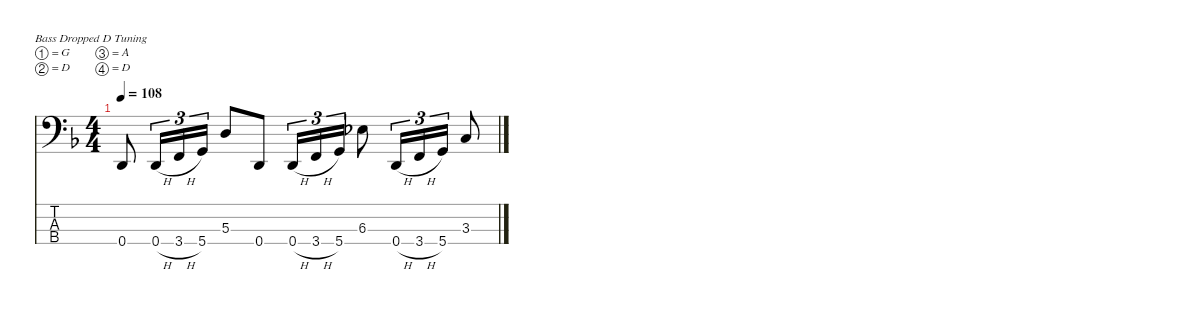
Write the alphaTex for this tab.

\defaultSystemsLayout 4
\hideDynamics
\bracketExtendMode nobrackets
\singleTrackTrackNamePolicy hidden
\multiTrackTrackNamePolicy hidden
\firstSystemTrackNameMode fullname
\firstSystemTrackNameOrientation horizontal
\otherSystemsTrackNameOrientation horizontal
\track ("Justin Chancellor" "el.bs.") {defaultSystemsLayout 4 instrument electricbasspick}
\staff {score tabs}
\tuning (G2 D2 A1 D1)
\ts (4 4)
\tempo 108
\clef f4
\ks dminor
0.4{acc forcenatural}.8{dy f beam Up} 0.4{h acc forcenatural}.16{tu (3 2) beam Up} 3.4{h acc forcenatural}.16{tu (3 2) beam Up} 5.4{acc forcenatural}.16{tu (3 2) beam Up} 5.3{acc forcenatural}.8{beam Up} 0.4{acc forcenatural}.8{beam Up} 0.4{h acc forcenatural}.16{tu (3 2) beam Up} 3.4{h acc forcenatural}.16{tu (3 2) beam Up} 5.4{acc forcenatural}.16{tu (3 2) beam Up} 6.3{acc b}.8{beam Down} 0.4{h acc forcenatural}.16{tu (3 2) beam Up} 3.4{h acc forcenatural}.16{tu (3 2) beam Up} 5.4{acc forcenatural}.16{tu (3 2) beam Up} 3.3{acc forcenatural}.8{beam Up}
